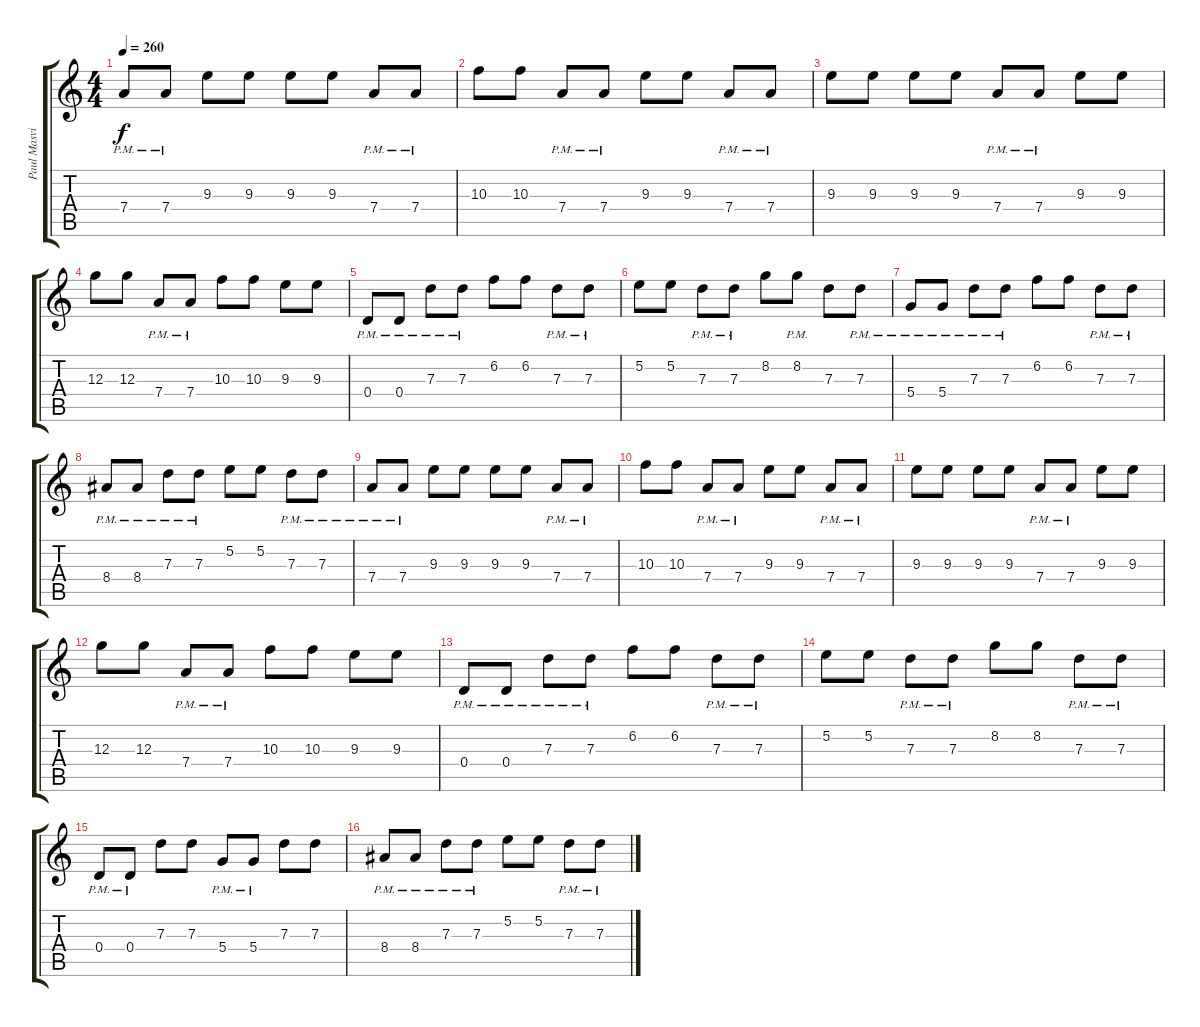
\track ("Paul Masvidal" "Paul Masvi") {instrument distortionguitar}
\staff {score tabs}
\tuning (E4 B3 G3 D3 A2 E2) {hide}
\ts (4 4)
\tempo 260
\clef g2
\ks c
7.4{pm}.8{dy f} 7.4{pm}.8 9.3.8 9.3.8 9.3.8 9.3.8 7.4{pm}.8 7.4{pm}.8 |
10.3.8 10.3.8 7.4{pm}.8 7.4{pm}.8 9.3.8 9.3.8 7.4{pm}.8 7.4{pm}.8 |
9.3.8 9.3.8 9.3.8 9.3.8 7.4{pm}.8 7.4{pm}.8 9.3.8 9.3.8 |
12.3.8 12.3.8 7.4{pm}.8 7.4{pm}.8 10.3.8 10.3.8 9.3.8 9.3.8 |
0.4{pm}.8 0.4{pm}.8 7.3{pm}.8 7.3{pm}.8 6.2.8 6.2.8 7.3{pm}.8 7.3{pm}.8 |
5.2.8 5.2.8 7.3{pm}.8 7.3{pm}.8 8.2.8 8.2{pm}.8 7.3.8 7.3{pm}.8 |
5.4{pm}.8 5.4{pm}.8 7.3{pm}.8 7.3{pm}.8 6.2.8 6.2.8 7.3{pm}.8 7.3{pm}.8 |
8.4{pm}.8 8.4{pm}.8 7.3{pm}.8 7.3{pm}.8 5.2.8 5.2.8 7.3{pm}.8 7.3{pm}.8 |
7.4{pm}.8 7.4{pm}.8 9.3.8 9.3.8 9.3.8 9.3.8 7.4{pm}.8 7.4{pm}.8 |
10.3.8 10.3.8 7.4{pm}.8 7.4{pm}.8 9.3.8 9.3.8 7.4{pm}.8 7.4{pm}.8 |
9.3.8 9.3.8 9.3.8 9.3.8 7.4{pm}.8 7.4{pm}.8 9.3.8 9.3.8 |
12.3.8 12.3.8 7.4{pm}.8 7.4{pm}.8 10.3.8 10.3.8 9.3.8 9.3.8 |
0.4{pm}.8 0.4{pm}.8 7.3{pm}.8 7.3{pm}.8 6.2.8 6.2.8 7.3{pm}.8 7.3{pm}.8 |
5.2.8 5.2.8 7.3{pm}.8 7.3{pm}.8 8.2.8 8.2.8 7.3{pm}.8 7.3{pm}.8 |
0.4{pm}.8 0.4{pm}.8 7.3.8 7.3.8 5.4{pm}.8 5.4{pm}.8 7.3.8 7.3.8 |
8.4{pm}.8 8.4{pm}.8 7.3{pm}.8 7.3{pm}.8 5.2.8 5.2.8 7.3{pm}.8 7.3{pm}.8
